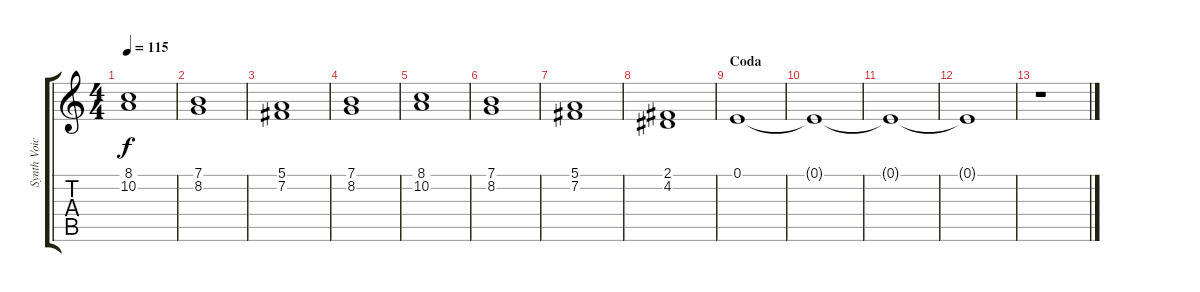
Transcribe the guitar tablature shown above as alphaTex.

\track ("Synth Voice" "Synth Voic") {instrument synthvoice}
\staff {score tabs}
\tuning (E4 B3 G3 D3 A2 E2) {hide}
\ts (4 4)
\tempo 115
\clef g2
\ks c
(8.1 10.2).1{dy f} |
(7.1 8.2).1 |
(5.1 7.2).1 |
(7.1 8.2).1 |
(8.1 10.2).1 |
(7.1 8.2).1 |
(5.1 7.2).1 |
(2.1 4.2).1 |
\section ("" "Coda")
0.1.1 |
0.1{t}.1 |
0.1{t}.1 |
0.1{t}.1 |
r.1
